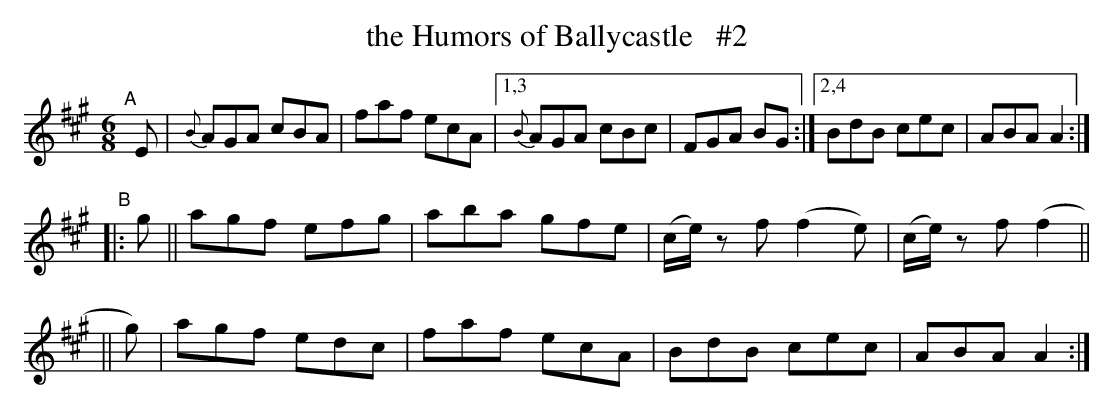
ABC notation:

X:1
T: the Humors of Ballycastle   #2
M: 6/8
L: 1/8
K: A
"^A"[|]\
 E | {B}AGA cBA | faf ecA |\
[1,3 {B}AGA cBc | FGA BG :|\
[2,4    BdB cec | ABA A2 :|
"^B"\
|: g || agf efg | aba gfe | (c/e/) zf (f2e) | (c/e/)z f (f2 ||
|| g) | agf edc | faf ecA | BdB cec | ABA A2 :|
